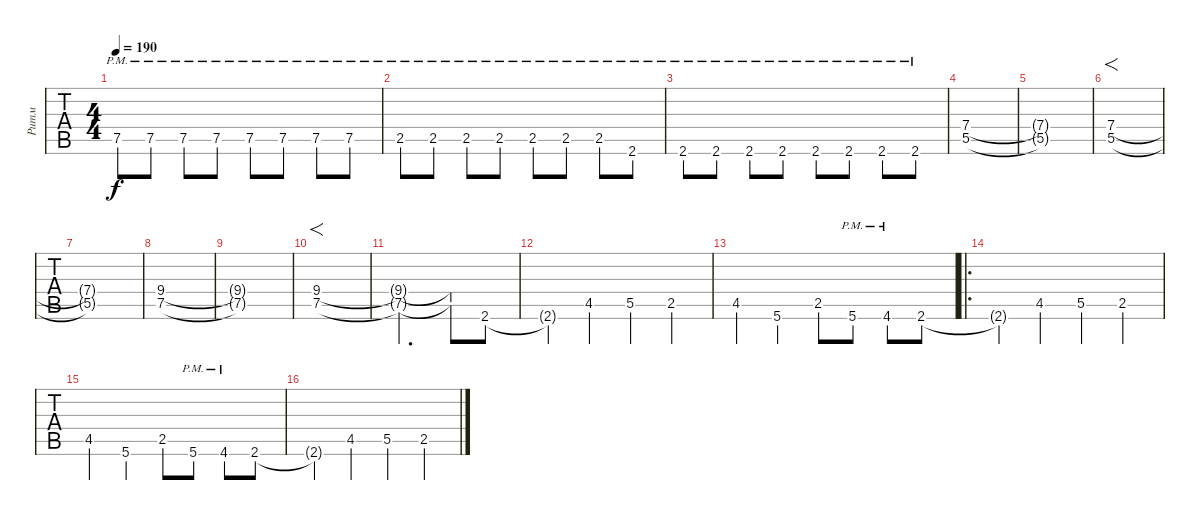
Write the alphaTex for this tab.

\track ("Ритм" "Ритм") {instrument overdrivenguitar}
\staff {tabs}
\tuning (E4 B3 G3 D3 A2 E2) {hide}
\ts (4 4)
\tempo 190
\clef g2
\ks c
7.5{pm}.8{dy f} 7.5{pm}.8 7.5{pm}.8 7.5{pm}.8 7.5{pm}.8 7.5{pm}.8 7.5{pm}.8 7.5{pm}.8 |
2.5{pm}.8 2.5{pm}.8 2.5{pm}.8 2.5{pm}.8 2.5{pm}.8 2.5{pm}.8 2.5{pm}.8 2.6{pm}.8 |
2.6{pm}.8 2.6{pm}.8 2.6{pm}.8 2.6{pm}.8 2.6{pm}.8 2.6{pm}.8 2.6{pm}.8 2.6{pm}.8 |
(7.4 5.5).1 |
(7.4{t} 5.5{t}).1 |
(7.4 5.5).1{f} |
(7.4{t} 5.5{t}).1 |
(9.4 7.5).1 |
(9.4{t} 7.5{t}).1 |
(9.4 7.5).1{f} |
(9.4{t} 7.5{t}).2{d} (9.4{t} 7.5{t}).8 2.6.8 |
2.6{t}.4{instrument distortionguitar} 4.5.4 5.5.4 2.5.4 |
4.5.4 5.6.4 2.5.8 5.6{pm}.8 4.6{pm}.8 2.6.8 |
\ro
2.6{t}.4 4.5.4 5.5.4 2.5.4 |
4.5.4 5.6.4 2.5.8 5.6{pm}.8 4.6{pm}.8 2.6.8 |
2.6{t}.4 4.5.4 5.5.4 2.5.4
